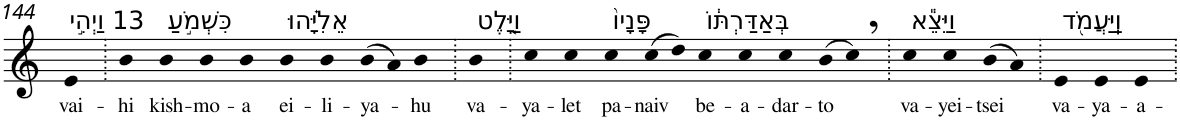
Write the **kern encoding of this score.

**kern	**text
*part1	*part1
*staff1	*staff1
*I"Piano	*
*I'Pno	*
!!LO:PB:g=z
*clefG2	*
*k[]	*
=144	=144
!LO:TX:a:t=13 וַיְהִ֣י	!
!	!LO:LY:b
4e	vai-
=145.	=145.
!	!LO:LY:b
4b	-hi
!LO:TX:a:t=כִּשְׁמֹ֣עַ	!
!	!LO:LY:b
4b	kish-
!	!LO:LY:b
4b	-mo-
!	!LO:LY:b
4b	-a
!LO:TX:a:t=אֵלִיָּ֗הוּ	!
!	!LO:LY:b
4b	ei-
!	!LO:LY:b
4b	-li-
!	!LO:LY:b
(>8b	-ya-
8a)	.
!	!LO:LY:b
4b	-hu
=146.	=146.
!LO:TX:a:t=וַיָּ֤לֶט	!
!	!LO:LY:b
4b	va-
=147.	=147.
!	!LO:LY:b
4cc	-ya-
!	!LO:LY:b
4cc	-let
!LO:TX:a:t=פָּנָיו֙	!
!	!LO:LY:b
4cc	pa-
!	!LO:LY:b
(>8cc	-naiv
8dd)	.
!LO:TX:a:t=בְּאַדַּרְתּ֔וֹ	!
!	!LO:LY:b
4cc	be-
!	!LO:LY:b
4cc	-a-
!	!LO:LY:b
4cc	-dar-
!	!LO:LY:b
(>8b	-to
8cc,)	.
=148.	=148.
!LO:TX:a:t=וַיֵּצֵ֕א	!
!	!LO:LY:b
4cc	va-
!	!LO:LY:b
4cc	-yei-
!	!LO:LY:b
(>8b	-tsei
8a)	.
=149.	=149.
!LO:TX:a:t=וַֽיַּעֲמֹ֖ד	!
!	!LO:LY:b
4e	va-
!	!LO:LY:b
4e	-ya-
!	!LO:LY:b
4e	-a-
=.	=.
*-	*-
